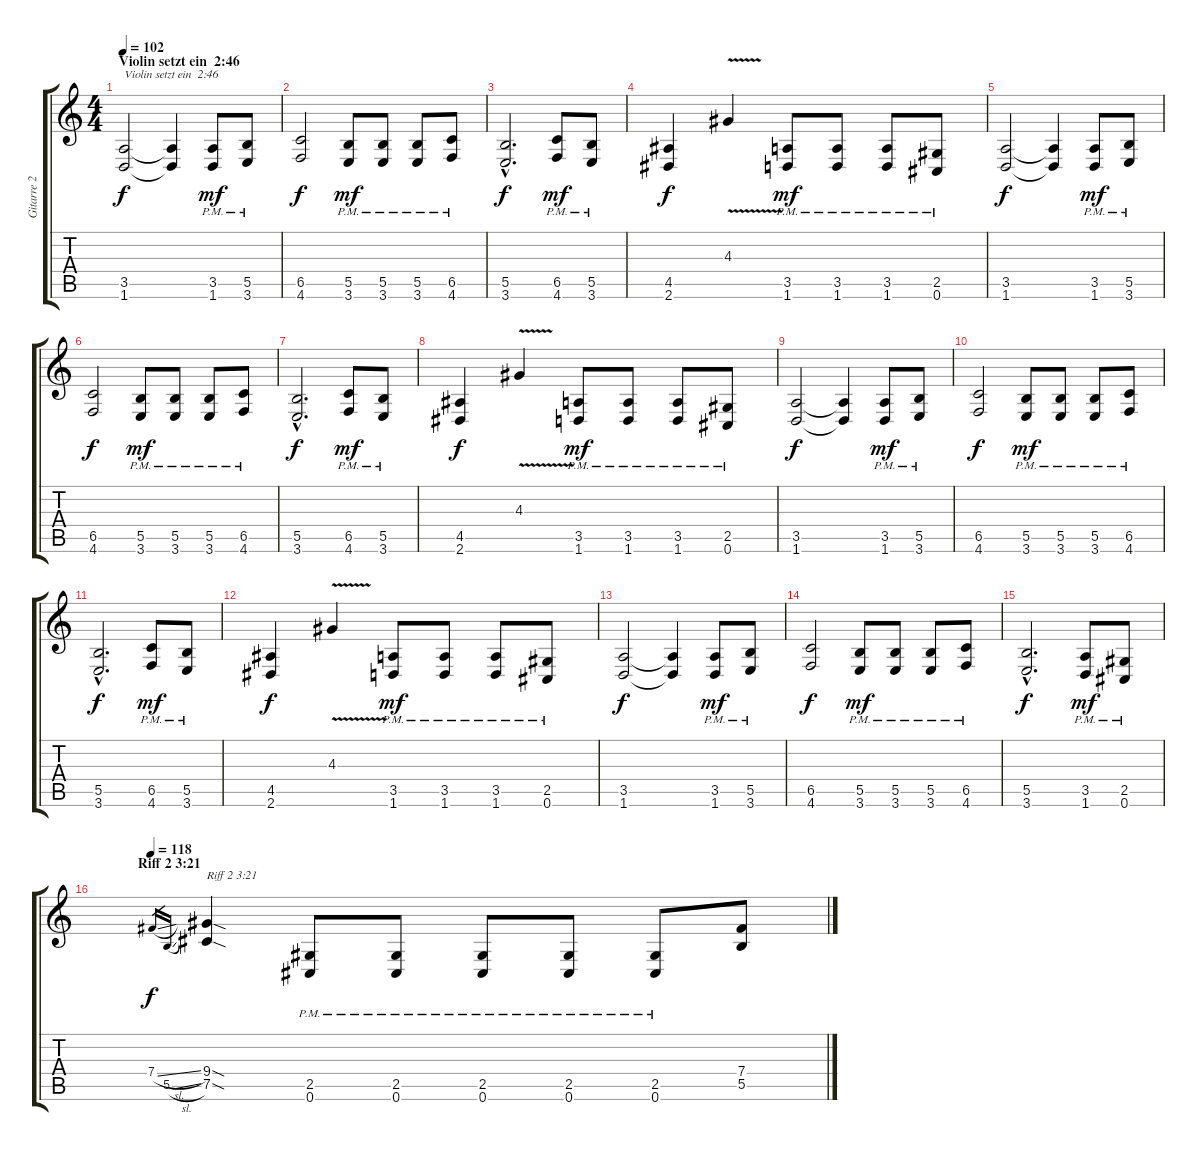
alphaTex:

\track ("Gitarre 2 (right)" "Gitarre 2 ") {instrument distortionguitar}
\staff {score tabs}
\tuning (Db4 Ab3 E3 B2 Gb2 Db2) {hide}
\ts (4 4)
\section ("" "Violin setzt ein  2:46")
\tempo 102
\clef g2
\ks c
(3.5 1.6).2{txt "Violin setzt ein  2:46" dy f} (3.5{t} 1.6{t}).4 (3.5{pm} 1.6{pm}).8{dy mf} (5.5{pm} 3.6{pm}).8 |
(6.5 4.6).2{dy f} (5.5{pm} 3.6{pm}).8{dy mf} (5.5{pm} 3.6{pm}).8 (5.5{pm} 3.6{pm}).8 (6.5{pm} 4.6{pm}).8 |
(5.5{hac} 3.6{hac}).2{d dy f} (6.5{pm} 4.6{pm}).8{dy mf} (5.5{pm} 3.6{pm}).8 |
(4.5 2.6).4{dy f} 4.3{v}.4{instrument guitarharmonics} (3.5{pm} 1.6{pm}).8{dy mf instrument distortionguitar} (3.5{pm} 1.6{pm}).8 (3.5{pm} 1.6{pm}).8 (2.5{pm} 0.6{pm}).8 |
(3.5 1.6).2{dy f} (3.5{t} 1.6{t}).4 (3.5{pm} 1.6{pm}).8{dy mf} (5.5{pm} 3.6{pm}).8 |
(6.5 4.6).2{dy f} (5.5{pm} 3.6{pm}).8{dy mf} (5.5{pm} 3.6{pm}).8 (5.5{pm} 3.6{pm}).8 (6.5{pm} 4.6{pm}).8 |
(5.5{hac} 3.6{hac}).2{d dy f} (6.5{pm} 4.6{pm}).8{dy mf} (5.5{pm} 3.6{pm}).8 |
(4.5 2.6).4{dy f} 4.3{v}.4{instrument guitarharmonics} (3.5{pm} 1.6{pm}).8{dy mf instrument distortionguitar} (3.5{pm} 1.6{pm}).8 (3.5{pm} 1.6{pm}).8 (2.5{pm} 0.6{pm}).8 |
(3.5 1.6).2{dy f} (3.5{t} 1.6{t}).4 (3.5{pm} 1.6{pm}).8{dy mf} (5.5{pm} 3.6{pm}).8 |
(6.5 4.6).2{dy f} (5.5{pm} 3.6{pm}).8{dy mf} (5.5{pm} 3.6{pm}).8 (5.5{pm} 3.6{pm}).8 (6.5{pm} 4.6{pm}).8 |
(5.5{hac} 3.6{hac}).2{d dy f} (6.5{pm} 4.6{pm}).8{dy mf} (5.5{pm} 3.6{pm}).8 |
(4.5 2.6).4{dy f} 4.3{v}.4{instrument guitarharmonics} (3.5{pm} 1.6{pm}).8{dy mf instrument distortionguitar} (3.5{pm} 1.6{pm}).8 (3.5{pm} 1.6{pm}).8 (2.5{pm} 0.6{pm}).8 |
(3.5 1.6).2{dy f} (3.5{t} 1.6{t}).4 (3.5{pm} 1.6{pm}).8{dy mf} (5.5{pm} 3.6{pm}).8 |
(6.5 4.6).2{dy f} (5.5{pm} 3.6{pm}).8{dy mf} (5.5{pm} 3.6{pm}).8 (5.5{pm} 3.6{pm}).8 (6.5{pm} 4.6{pm}).8 |
(5.5{hac} 3.6{hac}).2{d dy f} (3.5{pm} 1.6{pm}).8{dy mf} (2.5{pm} 0.6{pm}).8 |
\section ("" "Riff 2 3:21")
\tempo 118
7.4{sl}.16{gr dy f} 5.5{sl}.16{gr} (9.4{sod} 7.5{sod}).4{txt "Riff 2 3:21"} (2.5{pm} 0.6).8 (2.5{pm} 0.6).8 (2.5{pm} 0.6).8 (2.5{pm} 0.6).8 (2.5{pm} 0.6).8 (7.4 5.5).8
